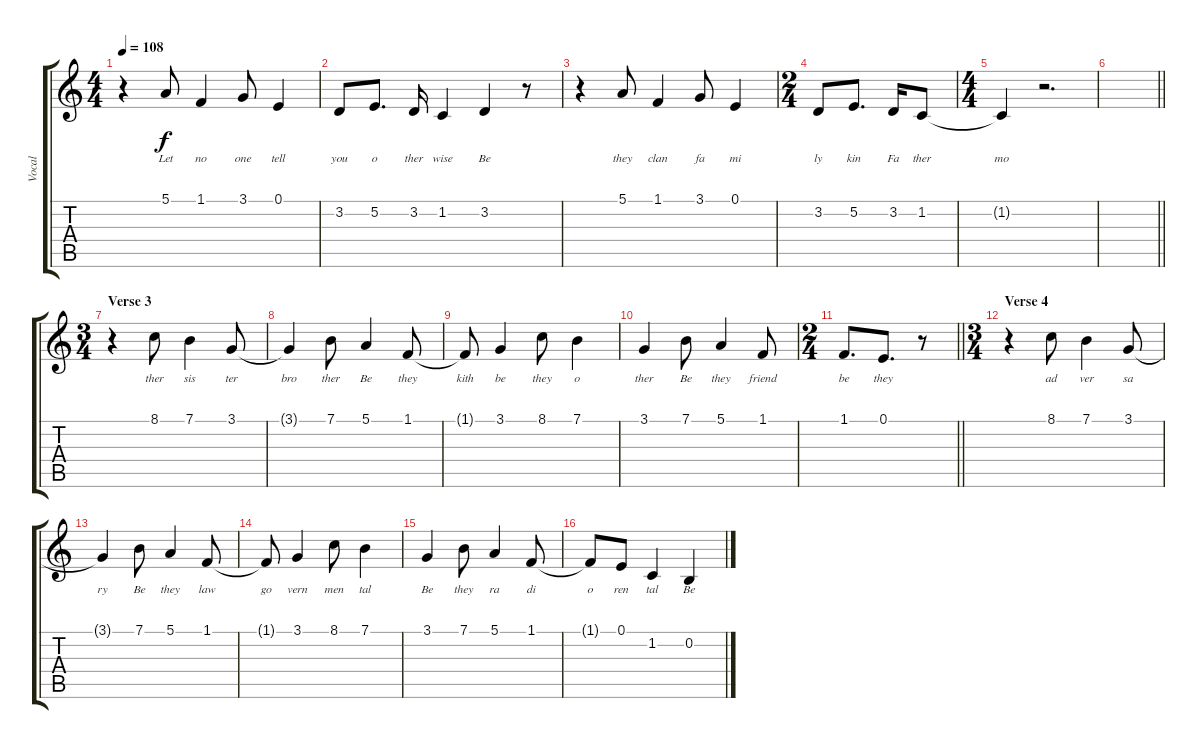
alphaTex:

\track ("Vocal" "Vocal") {instrument acousticgrandpiano}
\staff {score tabs}
\tuning (E4 B3 G3 D3 A2 E2) {hide}
\ts (4 4)
\tempo 108
\clef g2
\ks c
r.4{dy f} 5.1.8{lyrics (0 "Let") lyrics (1 "") lyrics (2 "") lyrics (3 "") lyrics (4 "")} 1.1.4{lyrics (0 "no") lyrics (1 "") lyrics (2 "") lyrics (3 "") lyrics (4 "")} 3.1.8{lyrics (0 "one") lyrics (1 "") lyrics (2 "") lyrics (3 "") lyrics (4 "")} 0.1.4{lyrics (0 "tell") lyrics (1 "") lyrics (2 "") lyrics (3 "") lyrics (4 "")} |
3.2.8{lyrics (0 "you") lyrics (1 "") lyrics (2 "") lyrics (3 "") lyrics (4 "")} 5.2.8{d lyrics (0 "o") lyrics (1 "") lyrics (2 "") lyrics (3 "") lyrics (4 "")} 3.2.16{lyrics (0 "ther") lyrics (1 "") lyrics (2 "") lyrics (3 "") lyrics (4 "")} 1.2.4{lyrics (0 "wise") lyrics (1 "") lyrics (2 "") lyrics (3 "") lyrics (4 "")} 3.2.4{lyrics (0 "Be") lyrics (1 "") lyrics (2 "") lyrics (3 "") lyrics (4 "")} r.8 |
r.4 5.1.8{lyrics (0 "they") lyrics (1 "") lyrics (2 "") lyrics (3 "") lyrics (4 "")} 1.1.4{lyrics (0 "clan") lyrics (1 "") lyrics (2 "") lyrics (3 "") lyrics (4 "")} 3.1.8{lyrics (0 "fa") lyrics (1 "") lyrics (2 "") lyrics (3 "") lyrics (4 "")} 0.1.4{lyrics (0 "mi") lyrics (1 "") lyrics (2 "") lyrics (3 "") lyrics (4 "")} |
\ts (2 4)
3.2.8{lyrics (0 "ly") lyrics (1 "") lyrics (2 "") lyrics (3 "") lyrics (4 "")} 5.2.8{d lyrics (0 "kin") lyrics (1 "") lyrics (2 "") lyrics (3 "") lyrics (4 "")} 3.2.16{lyrics (0 "Fa") lyrics (1 "") lyrics (2 "") lyrics (3 "") lyrics (4 "")} 1.2.8{lyrics (0 "ther") lyrics (1 "") lyrics (2 "") lyrics (3 "") lyrics (4 "")} |
\ts (4 4)
1.2{t}.4{lyrics (0 "mo") lyrics (1 "") lyrics (2 "") lyrics (3 "") lyrics (4 "")} r.2{d} |
\barLineRight lightlight
|
\ts (3 4)
\section ("" "Verse 3")
r.4 8.1.8{lyrics (0 "ther") lyrics (1 "") lyrics (2 "") lyrics (3 "") lyrics (4 "")} 7.1.4{lyrics (0 "sis") lyrics (1 "") lyrics (2 "") lyrics (3 "") lyrics (4 "")} 3.1.8{lyrics (0 "ter") lyrics (1 "") lyrics (2 "") lyrics (3 "") lyrics (4 "")} |
3.1{t}.4{lyrics (0 "bro") lyrics (1 "") lyrics (2 "") lyrics (3 "") lyrics (4 "")} 7.1.8{lyrics (0 "ther") lyrics (1 "") lyrics (2 "") lyrics (3 "") lyrics (4 "")} 5.1.4{lyrics (0 "Be") lyrics (1 "") lyrics (2 "") lyrics (3 "") lyrics (4 "")} 1.1.8{lyrics (0 "they") lyrics (1 "") lyrics (2 "") lyrics (3 "") lyrics (4 "")} |
1.1{t}.8{lyrics (0 "kith") lyrics (1 "") lyrics (2 "") lyrics (3 "") lyrics (4 "")} 3.1.4{lyrics (0 "be") lyrics (1 "") lyrics (2 "") lyrics (3 "") lyrics (4 "")} 8.1.8{lyrics (0 "they") lyrics (1 "") lyrics (2 "") lyrics (3 "") lyrics (4 "")} 7.1.4{lyrics (0 "o") lyrics (1 "") lyrics (2 "") lyrics (3 "") lyrics (4 "")} |
3.1.4{lyrics (0 "ther") lyrics (1 "") lyrics (2 "") lyrics (3 "") lyrics (4 "")} 7.1.8{lyrics (0 "Be") lyrics (1 "") lyrics (2 "") lyrics (3 "") lyrics (4 "")} 5.1.4{lyrics (0 "they") lyrics (1 "") lyrics (2 "") lyrics (3 "") lyrics (4 "")} 1.1.8{lyrics (0 "friend") lyrics (1 "") lyrics (2 "") lyrics (3 "") lyrics (4 "")} |
\ts (2 4)
\barLineRight lightlight
1.1.8{d lyrics (0 "be") lyrics (1 "") lyrics (2 "") lyrics (3 "") lyrics (4 "")} 0.1.8{d lyrics (0 "they") lyrics (1 "") lyrics (2 "") lyrics (3 "") lyrics (4 "")} r.8 |
\ts (3 4)
\section ("" "Verse 4")
r.4 8.1.8{lyrics (0 "ad") lyrics (1 "") lyrics (2 "") lyrics (3 "") lyrics (4 "")} 7.1.4{lyrics (0 "ver") lyrics (1 "") lyrics (2 "") lyrics (3 "") lyrics (4 "")} 3.1.8{lyrics (0 "sa") lyrics (1 "") lyrics (2 "") lyrics (3 "") lyrics (4 "")} |
3.1{t}.4{lyrics (0 "ry") lyrics (1 "") lyrics (2 "") lyrics (3 "") lyrics (4 "")} 7.1.8{lyrics (0 "Be") lyrics (1 "") lyrics (2 "") lyrics (3 "") lyrics (4 "")} 5.1.4{lyrics (0 "they") lyrics (1 "") lyrics (2 "") lyrics (3 "") lyrics (4 "")} 1.1.8{lyrics (0 "law") lyrics (1 "") lyrics (2 "") lyrics (3 "") lyrics (4 "")} |
1.1{t}.8{lyrics (0 "go") lyrics (1 "") lyrics (2 "") lyrics (3 "") lyrics (4 "")} 3.1.4{lyrics (0 "vern") lyrics (1 "") lyrics (2 "") lyrics (3 "") lyrics (4 "")} 8.1.8{lyrics (0 "men") lyrics (1 "") lyrics (2 "") lyrics (3 "") lyrics (4 "")} 7.1.4{lyrics (0 "tal") lyrics (1 "") lyrics (2 "") lyrics (3 "") lyrics (4 "")} |
3.1.4{lyrics (0 "Be") lyrics (1 "") lyrics (2 "") lyrics (3 "") lyrics (4 "")} 7.1.8{lyrics (0 "they") lyrics (1 "") lyrics (2 "") lyrics (3 "") lyrics (4 "")} 5.1.4{lyrics (0 "ra") lyrics (1 "") lyrics (2 "") lyrics (3 "") lyrics (4 "")} 1.1.8{lyrics (0 "di") lyrics (1 "") lyrics (2 "") lyrics (3 "") lyrics (4 "")} |
1.1{t}.8{lyrics (0 "o") lyrics (1 "") lyrics (2 "") lyrics (3 "") lyrics (4 "")} 0.1.8{lyrics (0 "ren") lyrics (1 "") lyrics (2 "") lyrics (3 "") lyrics (4 "")} 1.2.4{lyrics (0 "tal") lyrics (1 "") lyrics (2 "") lyrics (3 "") lyrics (4 "")} 0.2.4{lyrics (0 "Be") lyrics (1 "") lyrics (2 "") lyrics (3 "") lyrics (4 "")}
